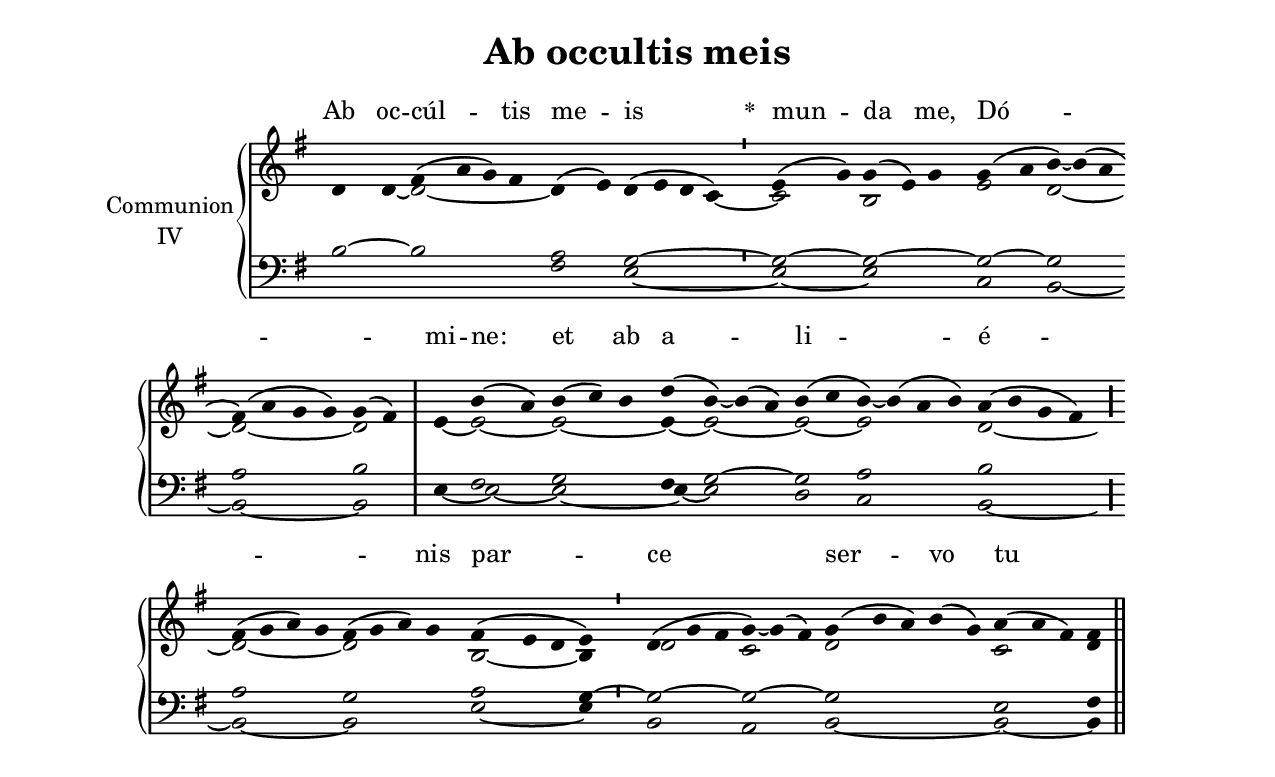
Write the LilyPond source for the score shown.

\version "2.18"
\include "gregorian.ly"
\include "noh2.ily"


%Page reference: page i.258
%(volume.page)

global = {
 \key fis \locrian
 \cadenzaOn 
}

\header {
  title = \markup \center-column {"Ab occultis meis" \vspace #1 }
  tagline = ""
  composer = ""
}

\paper {
 #(include-special-characters)
  oddHeaderMarkup = \markup \fill-line {
    \line {}
    \center-column {
      \on-the-fly #first-page     " "
      \on-the-fly #not-first-page "Ab occultis meis"
    }
    \line { \on-the-fly #print-page-number-check-first \fromproperty #'page:page-number-string }
  }
  evenHeaderMarkup = \markup \fill-line {
    \line { \on-the-fly #print-page-number-check-first \fromproperty #'page:page-number-string }
    \center-column { "Ab occultis meis" }
    \line {}
  }
}

chantText = \lyricmode {
Ab oc -- cúl -- tis me -- is 
\set stanza = " * " mun -- da me, Dó -- _ mi -- ne: 
et ab a -- li -- é -- _ _ _ nis 
par -- ce ser -- vo tu -- _ _ _ _ _ o. }

chantMusic = {
\tieDown   d'4 d'4 fis'4 ( a'4 g'4) fis'4 d'4 ( e'4) d'4 ( e'4 d'4 c'4) \divisioMinima
 e'4 ( g'4) g'4 ( e'4) g'4 g'4 ( a'4 b'4) ~ b'4 ( a'4 \forceBreak
) fis'4 ( a'4 g'4 g'4) g'4 ( fis'4) \divisioMaxima
 e'4 b'4 ( a'4) b'4 ( c''4) b'4 d''4 ( b'4) ~ b'4 ( a'4) b'4 ( c''4 b'4) ~ b'4 ( a'4 b'4) a'4 ( b'4 g'4 fis'4) \divisioMaior \forceBreak

 fis'4 ( g'4 a'4) g'4 fis'4 ( g'4 a'4) g'4 fis'4 ( e'4 d'4 e'4) \divisioMinima
 d'4 ( g'4 fis'4 g'4) ~ g'4 ( fis'4) g'4 ( b'4 a'4) b'4 ( g'4) a'4 ( a'4 fis'4) fis'4 \finalis

}

altoMusic = {
r4 d'4 ~ d'2*4/2 ~ d'4 e'4 d'4 e'4 d'4 c'4 ~ \divisioMinima
c'2 b2*3/2 e'2 d'2*3/2 ~ d'2*4/2 ~ d'2 \divisioMaxima
e'4 ~ e'2 ~ e'2*3/2 ~ e'4 ~ e'2*3/2 ~ e'2 ~ e'2*4/2 d'2*4/2 ~ \divisioMaior
d'2*4/2 ~ d'2*4/2 b2*3/2 ~ b4 \divisioMinima
d'2*3/2 c'2*3/2 d'2*5/2 c'2*3/2 d'4 \finalis
}

tenorMusic = {
b2 ~ b2*4/2 a2 g2*4/2 ~ \divisioMinima
g2 ~ g2*3/2 ~ g2 ~ g2*3/2 a2*4/2 b2 \divisioMaxima
r4 fis2 g2*3/2 fis4 g2*3/2 ~ g2 a2*4/2 b2*4/2 \divisioMaior
a2*4/2 g2*4/2 a2*3/2 g4 ~ \divisioMinima
g2*3/2 ~ g2*3/2 ~ g2*5/2 e2*3/2 fis4 \finalis
}

bassMusic = {
r2*6/2 fis2 e2*4/2 ~ \divisioMinima
e2 ~ e2*3/2 c2 b,2*3/2 ~ b,2*4/2 ~ b,2 \divisioMaxima
e4 ~ e2 ~ e2*3/2 ~ e4 ~ e2*3/2 d2 c2*4/2 b,2*4/2 ~ \divisioMaior
b,2*4/2 ~ b,2*4/2 e2*3/2 ~ e4 \divisioMinima
b,2*3/2 a,2*3/2 b,2*5/2 ~ b,2*3/2 ~ b,4 \finalis
}

voiceLines = {
\voiceLineStyle


}

\score{
  <<
    \new GrandStaff <<
      \set GrandStaff.autoBeaming = ##f
      \set GrandStaff.instrumentName = \markup \center-column {
        "Communion"
        "IV"
      }
      \new Staff = up <<
        \new Voice = "chant" {
          \voiceOne \global \chantMusic
        }
        \new Voice {
          \voiceTwo \global \altoMusic
        }
      >>

      \new Staff = down <<
        \clef bass
        \new Voice {
          \voiceOne \global \tenorMusic
        }
        \new Voice {
          \voiceTwo \global \bassMusic
        }
	\new Voice {
        \voiceThree \global \voiceLines
        }
      >>
    >>
    \new Lyrics \lyricsto chant {
      \chantText
    }
  >>
  \layout{
  }
  \midi{
    \tempo 4 = 125
  }
}
